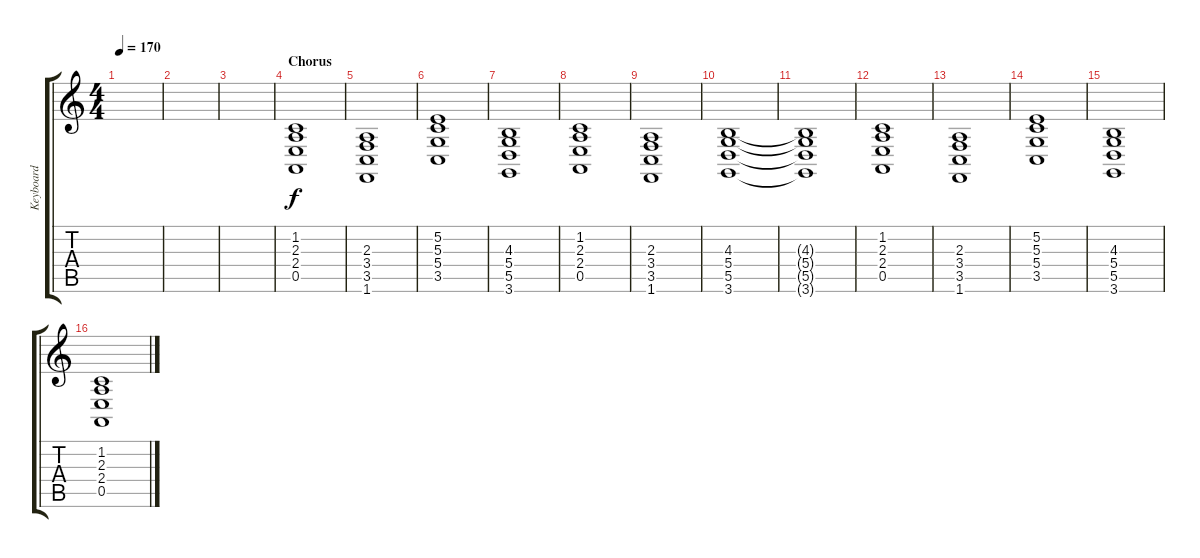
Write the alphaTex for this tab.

\track ("Keyboard" "Keyboard") {instrument choiraahs}
\staff {score tabs}
\tuning (E4 B3 G3 D3 A2 E2) {hide}
\ts (4 4)
\tempo 170
\clef g2
\ks c
|
|
|
\section ("" "Chorus")
(1.2 2.3 2.4 0.5).1 |
(2.3 3.4 3.5 1.6).1 |
(5.2 5.3 5.4 3.5).1 |
(4.3 5.4 5.5 3.6).1 |
(1.2 2.3 2.4 0.5).1 |
(2.3 3.4 3.5 1.6).1 |
(4.3 5.4 5.5 3.6).1 |
(4.3{t} 5.4{t} 5.5{t} 3.6{t}).1 |
(1.2 2.3 2.4 0.5).1 |
(2.3 3.4 3.5 1.6).1 |
(5.2 5.3 5.4 3.5).1 |
(4.3 5.4 5.5 3.6).1 |
(1.2 2.3 2.4 0.5).1
